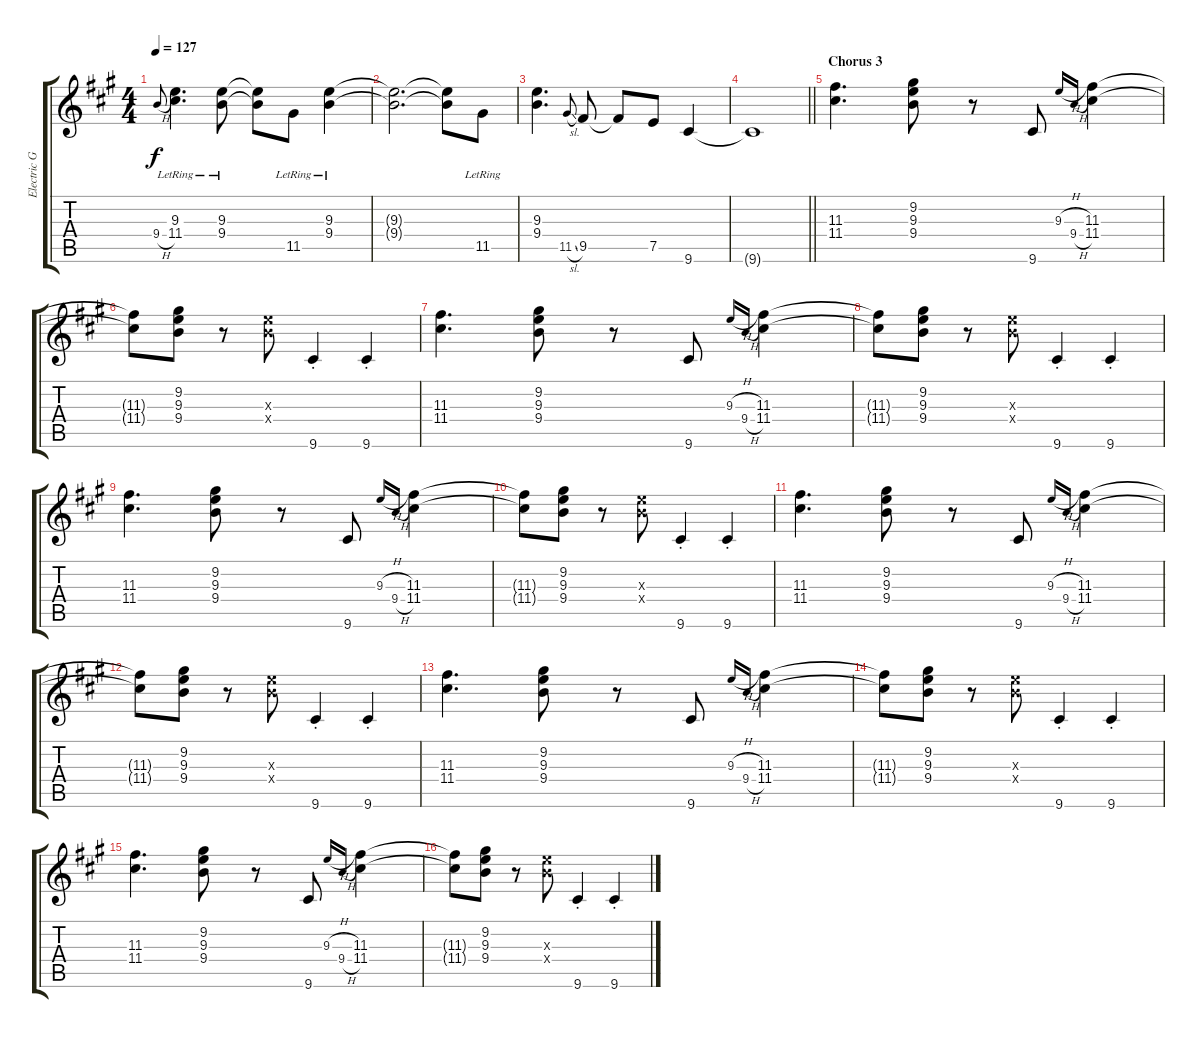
\track ("Electric Guitar" "Electric G") {instrument overdrivenguitar}
\staff {score tabs}
\tuning (E4 B3 G3 D3 A2 E2) {hide}
\ts (4 4)
\tempo 127
\clef g2
\ks a
9.4{h}.8{gr onbeat dy f} (9.3{lr} 11.4{lr}).4{d} (9.3{lr} 9.4{lr}).8 (9.3{t} 9.4{t}).8 11.5{lr}.8 (9.3{lr} 9.4{lr}).4 |
(9.3{t} 9.4{t}).2{d} (9.3{t} 9.4{t}).8 11.5{lr}.8{volume 6} |
(9.3 9.4).4{d} 11.5{sl}.8{gr onbeat} 9.5.8 9.5{t}.8 7.5.8 9.6.4 |
\barLineRight lightlight
9.6{t}.1 |
\section ("" "Chorus 3")
(11.3 11.4).4{d volume 9 instrument overdrivenguitar} (9.2 9.3 9.4).8 r.8 9.6.8 9.3{h}.16{gr onbeat} 9.4{h}.16{gr onbeat} (11.3 11.4).4 |
(11.3{t} 11.4{t}).8 (9.2 9.3 9.4).8 r.8 (9.3{x} 9.4{x}).8 9.6{st}.4 9.6{st}.4 |
(11.3 11.4).4{d} (9.2 9.3 9.4).8 r.8 9.6.8 9.3{h}.16{gr onbeat} 9.4{h}.16{gr onbeat} (11.3 11.4).4 |
(11.3{t} 11.4{t}).8 (9.2 9.3 9.4).8 r.8 (9.3{x} 9.4{x}).8 9.6{st}.4 9.6{st}.4 |
(11.3 11.4).4{d} (9.2 9.3 9.4).8 r.8 9.6.8 9.3{h}.16{gr onbeat} 9.4{h}.16{gr onbeat} (11.3 11.4).4 |
(11.3{t} 11.4{t}).8 (9.2 9.3 9.4).8 r.8 (9.3{x} 9.4{x}).8 9.6{st}.4 9.6{st}.4 |
(11.3 11.4).4{d} (9.2 9.3 9.4).8 r.8 9.6.8 9.3{h}.16{gr onbeat} 9.4{h}.16{gr onbeat} (11.3 11.4).4 |
(11.3{t} 11.4{t}).8 (9.2 9.3 9.4).8 r.8 (9.3{x} 9.4{x}).8 9.6{st}.4 9.6{st}.4 |
(11.3 11.4).4{d} (9.2 9.3 9.4).8 r.8 9.6.8 9.3{h}.16{gr onbeat} 9.4{h}.16{gr onbeat} (11.3 11.4).4 |
(11.3{t} 11.4{t}).8 (9.2 9.3 9.4).8 r.8 (9.3{x} 9.4{x}).8 9.6{st}.4 9.6{st}.4 |
(11.3 11.4).4{d} (9.2 9.3 9.4).8 r.8 9.6.8 9.3{h}.16{gr onbeat} 9.4{h}.16{gr onbeat} (11.3 11.4).4 |
(11.3{t} 11.4{t}).8 (9.2 9.3 9.4).8 r.8 (9.3{x} 9.4{x}).8 9.6{st}.4 9.6{st}.4
